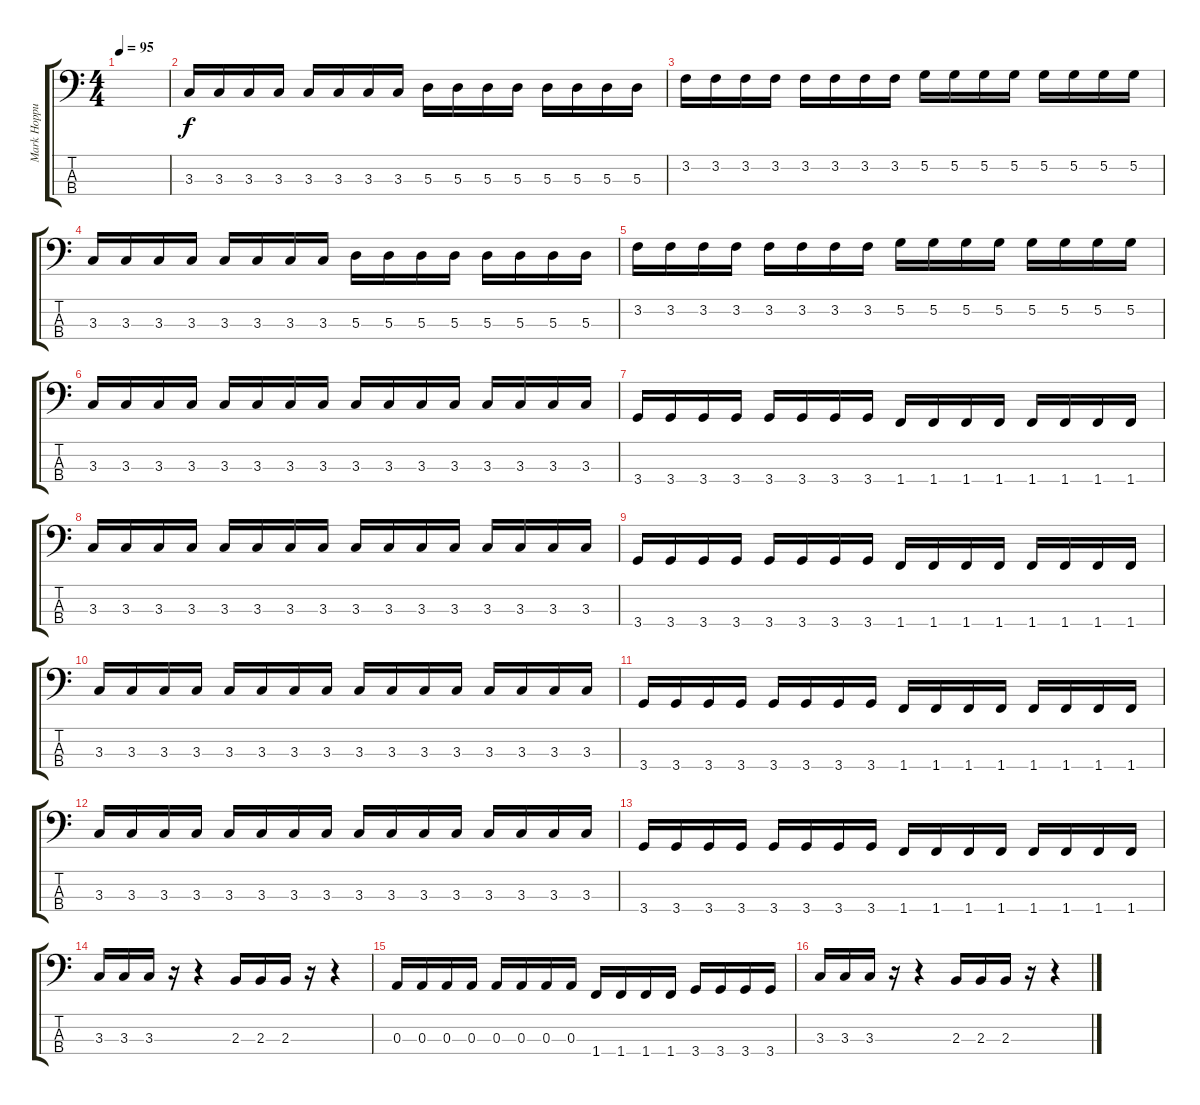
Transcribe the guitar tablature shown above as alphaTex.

\track ("Mark Hoppus" "Mark Hoppu") {instrument electricbassfinger}
\staff {score tabs}
\tuning (G2 D2 A1 E1) {hide}
\ts (4 4)
\tempo 95
\clef f4
\ks c
|
3.3.16 3.3.16 3.3.16 3.3.16 3.3.16 3.3.16 3.3.16 3.3.16 5.3.16 5.3.16 5.3.16 5.3.16 5.3.16 5.3.16 5.3.16 5.3.16 |
3.2.16 3.2.16 3.2.16 3.2.16 3.2.16 3.2.16 3.2.16 3.2.16 5.2.16 5.2.16 5.2.16 5.2.16 5.2.16 5.2.16 5.2.16 5.2.16 |
3.3.16 3.3.16 3.3.16 3.3.16 3.3.16 3.3.16 3.3.16 3.3.16 5.3.16 5.3.16 5.3.16 5.3.16 5.3.16 5.3.16 5.3.16 5.3.16 |
3.2.16 3.2.16 3.2.16 3.2.16 3.2.16 3.2.16 3.2.16 3.2.16 5.2.16 5.2.16 5.2.16 5.2.16 5.2.16 5.2.16 5.2.16 5.2.16 |
3.3.16 3.3.16 3.3.16 3.3.16 3.3.16 3.3.16 3.3.16 3.3.16 3.3.16 3.3.16 3.3.16 3.3.16 3.3.16 3.3.16 3.3.16 3.3.16 |
3.4.16 3.4.16 3.4.16 3.4.16 3.4.16 3.4.16 3.4.16 3.4.16 1.4.16 1.4.16 1.4.16 1.4.16 1.4.16 1.4.16 1.4.16 1.4.16 |
3.3.16 3.3.16 3.3.16 3.3.16 3.3.16 3.3.16 3.3.16 3.3.16 3.3.16 3.3.16 3.3.16 3.3.16 3.3.16 3.3.16 3.3.16 3.3.16 |
3.4.16 3.4.16 3.4.16 3.4.16 3.4.16 3.4.16 3.4.16 3.4.16 1.4.16 1.4.16 1.4.16 1.4.16 1.4.16 1.4.16 1.4.16 1.4.16 |
3.3.16 3.3.16 3.3.16 3.3.16 3.3.16 3.3.16 3.3.16 3.3.16 3.3.16 3.3.16 3.3.16 3.3.16 3.3.16 3.3.16 3.3.16 3.3.16 |
3.4.16 3.4.16 3.4.16 3.4.16 3.4.16 3.4.16 3.4.16 3.4.16 1.4.16 1.4.16 1.4.16 1.4.16 1.4.16 1.4.16 1.4.16 1.4.16 |
3.3.16 3.3.16 3.3.16 3.3.16 3.3.16 3.3.16 3.3.16 3.3.16 3.3.16 3.3.16 3.3.16 3.3.16 3.3.16 3.3.16 3.3.16 3.3.16 |
3.4.16 3.4.16 3.4.16 3.4.16 3.4.16 3.4.16 3.4.16 3.4.16 1.4.16 1.4.16 1.4.16 1.4.16 1.4.16 1.4.16 1.4.16 1.4.16 |
3.3.16 3.3.16 3.3.16 r.16 r.4 2.3.16 2.3.16 2.3.16 r.16 r.4 |
0.3.16 0.3.16 0.3.16 0.3.16 0.3.16 0.3.16 0.3.16 0.3.16 1.4.16 1.4.16 1.4.16 1.4.16 3.4.16 3.4.16 3.4.16 3.4.16 |
3.3.16 3.3.16 3.3.16 r.16 r.4 2.3.16 2.3.16 2.3.16 r.16 r.4
